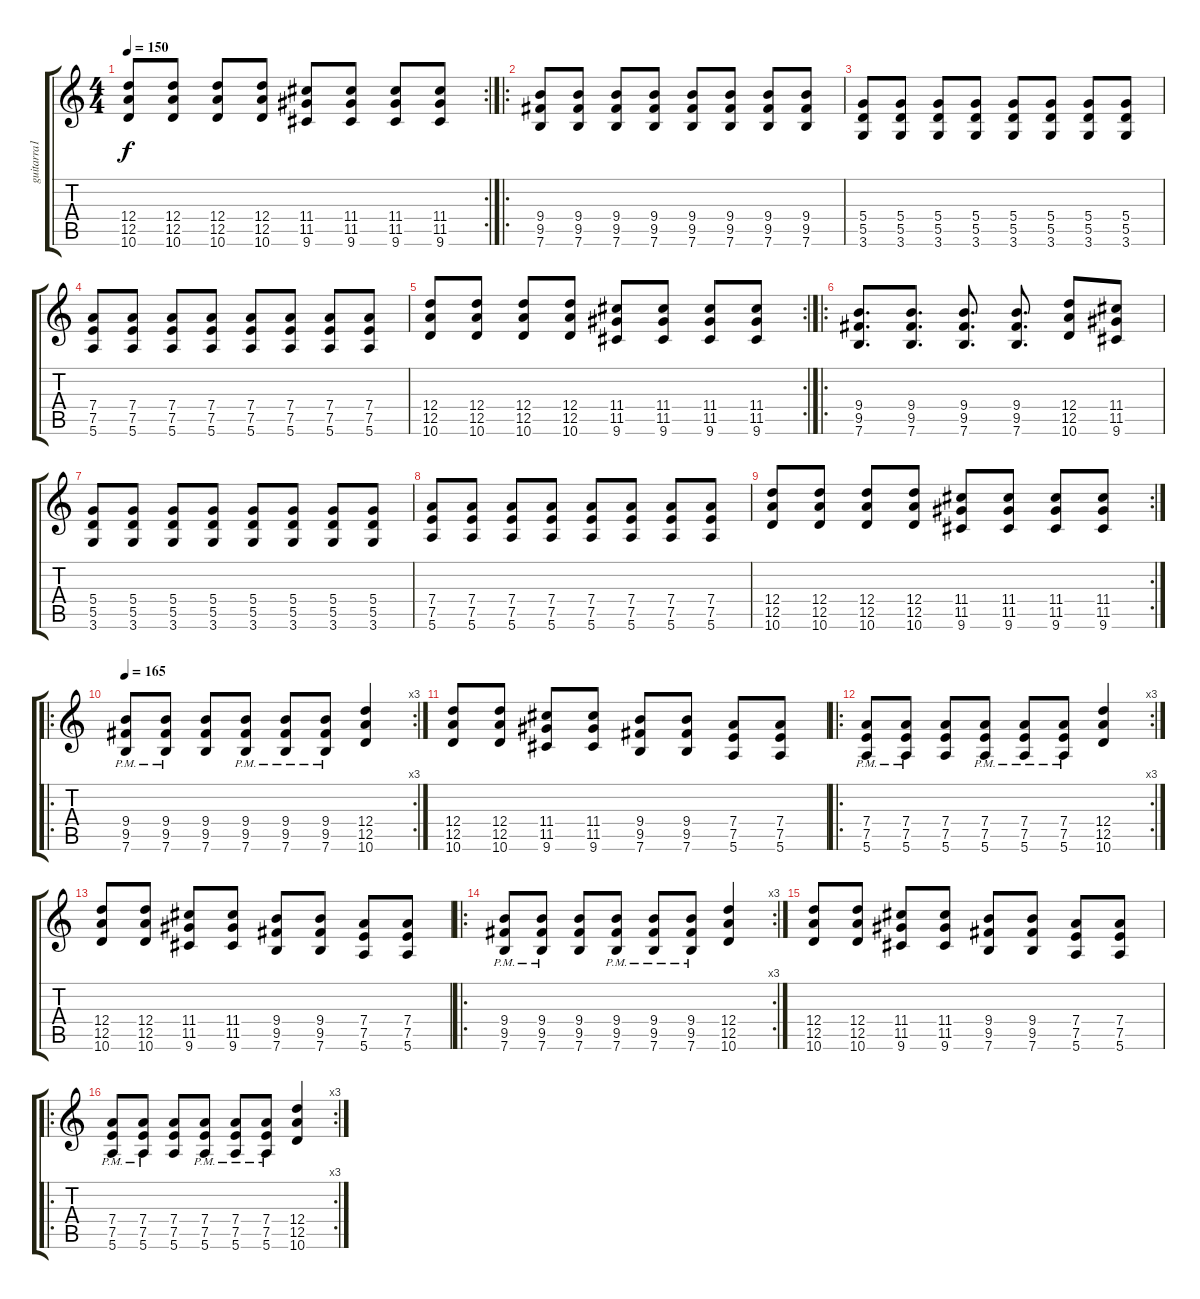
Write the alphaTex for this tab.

\track ("guitarra1" "guitarra1") {instrument distortionguitar}
\staff {score tabs}
\tuning (E4 B3 G3 D3 A2 E2) {hide}
\rc 2
\ts (4 4)
\tempo 150
\clef g2
\ks c
(12.4 12.5 10.6).8{dy f} (12.4 12.5 10.6).8 (12.4 12.5 10.6).8 (12.4 12.5 10.6).8 (11.4 11.5 9.6).8 (11.4 11.5 9.6).8 (11.4 11.5 9.6).8 (11.4 11.5 9.6).8 |
\ro
(9.4 9.5 7.6).8 (9.4 9.5 7.6).8 (9.4 9.5 7.6).8 (9.4 9.5 7.6).8 (9.4 9.5 7.6).8 (9.4 9.5 7.6).8 (9.4 9.5 7.6).8 (9.4 9.5 7.6).8 |
(5.4 5.5 3.6).8 (5.4 5.5 3.6).8 (5.4 5.5 3.6).8 (5.4 5.5 3.6).8 (5.4 5.5 3.6).8 (5.4 5.5 3.6).8 (5.4 5.5 3.6).8 (5.4 5.5 3.6).8 |
(7.4 7.5 5.6).8 (7.4 7.5 5.6).8 (7.4 7.5 5.6).8 (7.4 7.5 5.6).8 (7.4 7.5 5.6).8 (7.4 7.5 5.6).8 (7.4 7.5 5.6).8 (7.4 7.5 5.6).8 |
\rc 2
(12.4 12.5 10.6).8 (12.4 12.5 10.6).8 (12.4 12.5 10.6).8 (12.4 12.5 10.6).8 (11.4 11.5 9.6).8 (11.4 11.5 9.6).8 (11.4 11.5 9.6).8 (11.4 11.5 9.6).8 |
\ro
(9.4 9.5 7.6).8{d} (9.4 9.5 7.6).8{d} (9.4 9.5 7.6).8{d} (9.4 9.5 7.6).8{d} (12.4 12.5 10.6).8 (11.4 11.5 9.6).8 |
(5.4 5.5 3.6).8 (5.4 5.5 3.6).8 (5.4 5.5 3.6).8 (5.4 5.5 3.6).8 (5.4 5.5 3.6).8 (5.4 5.5 3.6).8 (5.4 5.5 3.6).8 (5.4 5.5 3.6).8 |
(7.4 7.5 5.6).8 (7.4 7.5 5.6).8 (7.4 7.5 5.6).8 (7.4 7.5 5.6).8 (7.4 7.5 5.6).8 (7.4 7.5 5.6).8 (7.4 7.5 5.6).8 (7.4 7.5 5.6).8 |
\rc 2
(12.4 12.5 10.6).8 (12.4 12.5 10.6).8 (12.4 12.5 10.6).8 (12.4 12.5 10.6).8 (11.4 11.5 9.6).8 (11.4 11.5 9.6).8 (11.4 11.5 9.6).8 (11.4 11.5 9.6).8 |
\ro
\rc 3
\tempo 165
(9.4{pm} 9.5{pm} 7.6{pm}).8 (9.4{pm} 9.5{pm} 7.6{pm}).8 (9.4 9.5 7.6).8 (9.4{pm} 9.5{pm} 7.6{pm}).8 (9.4{pm} 9.5{pm} 7.6{pm}).8 (9.4{pm} 9.5{pm} 7.6{pm}).8 (12.4 12.5 10.6).4 |
(12.4 12.5 10.6).8 (12.4 12.5 10.6).8 (11.4 11.5 9.6).8 (11.4 11.5 9.6).8 (9.4 9.5 7.6).8 (9.4 9.5 7.6).8 (7.4 7.5 5.6).8 (7.4 7.5 5.6).8 |
\ro
\rc 3
(7.4{pm} 7.5{pm} 5.6{pm}).8 (7.4{pm} 7.5{pm} 5.6{pm}).8 (7.4 7.5 5.6).8 (7.4{pm} 7.5{pm} 5.6{pm}).8 (7.4{pm} 7.5{pm} 5.6{pm}).8 (7.4{pm} 7.5{pm} 5.6{pm}).8 (12.4 12.5 10.6).4 |
(12.4 12.5 10.6).8 (12.4 12.5 10.6).8 (11.4 11.5 9.6).8 (11.4 11.5 9.6).8 (9.4 9.5 7.6).8 (9.4 9.5 7.6).8 (7.4 7.5 5.6).8 (7.4 7.5 5.6).8 |
\ro
\rc 3
(9.4{pm} 9.5{pm} 7.6{pm}).8 (9.4{pm} 9.5{pm} 7.6{pm}).8 (9.4 9.5 7.6).8 (9.4{pm} 9.5{pm} 7.6{pm}).8 (9.4{pm} 9.5{pm} 7.6{pm}).8 (9.4{pm} 9.5{pm} 7.6{pm}).8 (12.4 12.5 10.6).4 |
(12.4 12.5 10.6).8 (12.4 12.5 10.6).8 (11.4 11.5 9.6).8 (11.4 11.5 9.6).8 (9.4 9.5 7.6).8 (9.4 9.5 7.6).8 (7.4 7.5 5.6).8 (7.4 7.5 5.6).8 |
\ro
\rc 3
(7.4{pm} 7.5{pm} 5.6{pm}).8 (7.4{pm} 7.5{pm} 5.6{pm}).8 (7.4 7.5 5.6).8 (7.4{pm} 7.5{pm} 5.6{pm}).8 (7.4{pm} 7.5{pm} 5.6{pm}).8 (7.4{pm} 7.5{pm} 5.6{pm}).8 (12.4 12.5 10.6).4
